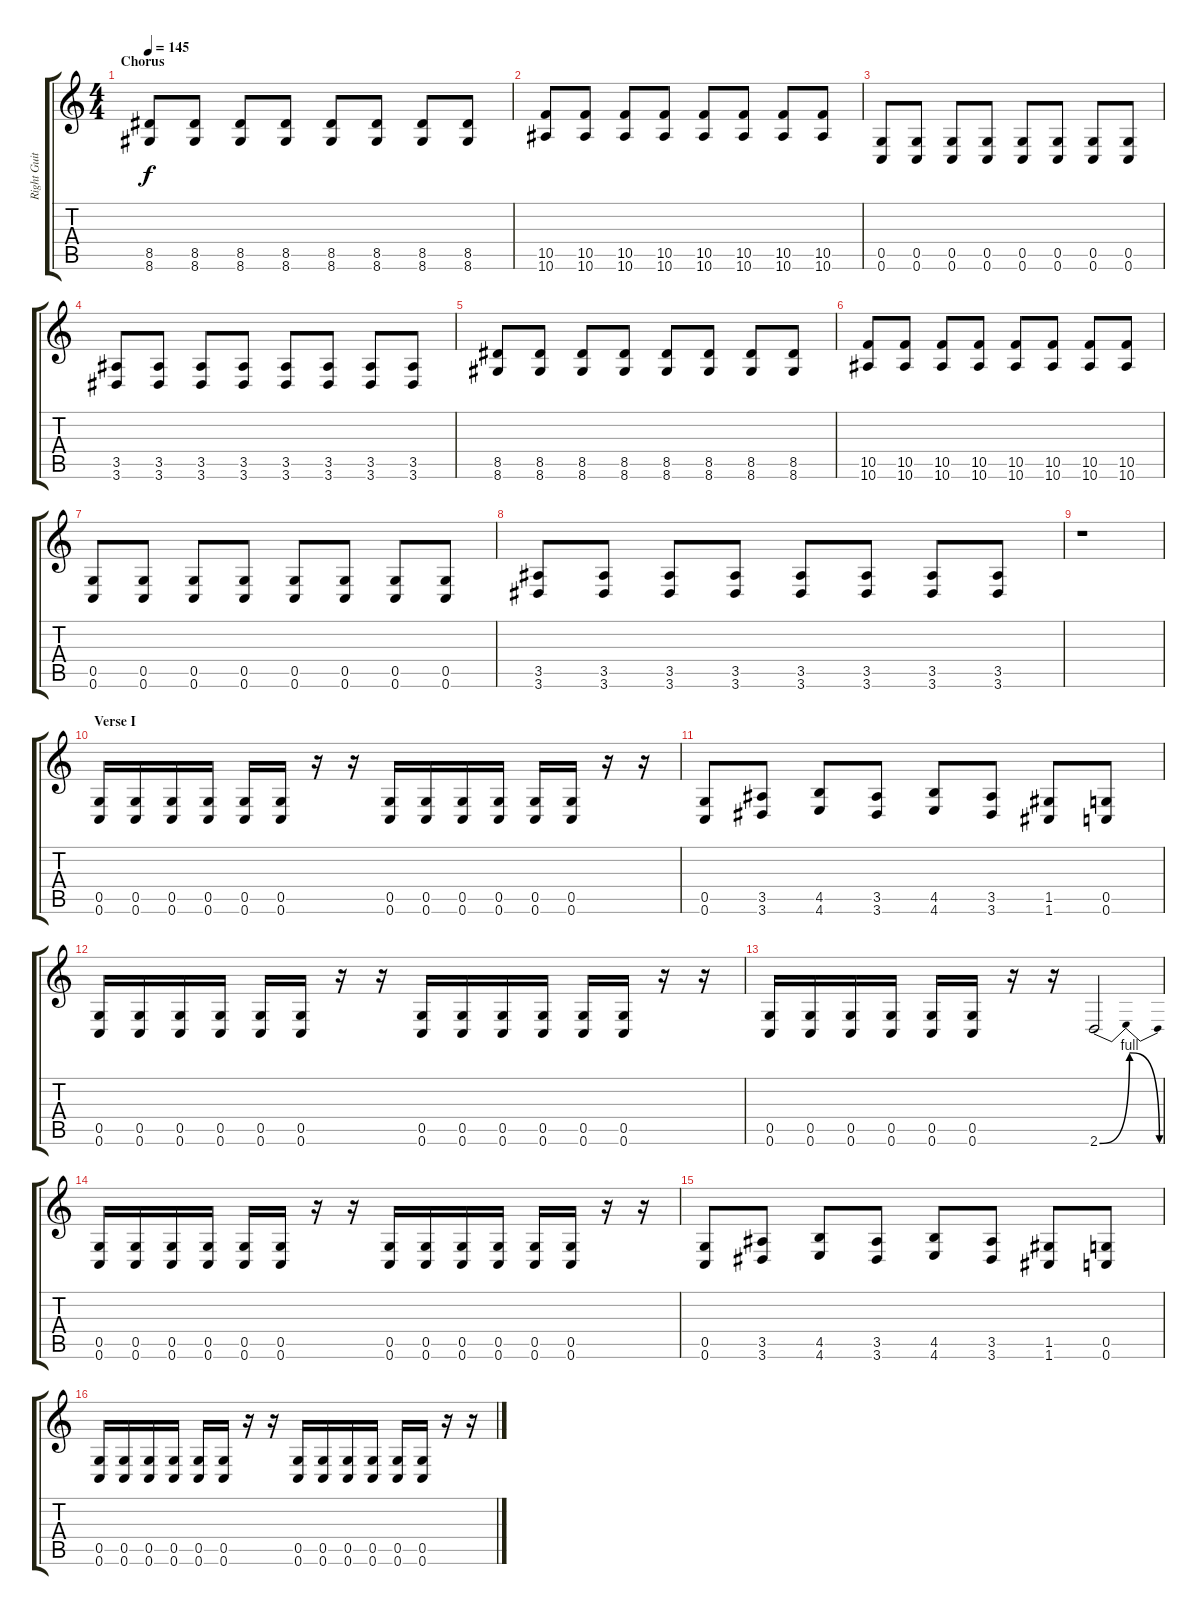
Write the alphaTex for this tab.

\track ("Right Guitar" "Right Guit") {instrument distortionguitar}
\staff {score tabs}
\tuning (D4 A3 F3 C3 G2 C2) {hide}
\ts (4 4)
\section ("" "Chorus")
\tempo 145
\clef g2
\ks c
(8.5 8.6).8{dy f} (8.5 8.6).8 (8.5 8.6).8 (8.5 8.6).8 (8.5 8.6).8 (8.5 8.6).8 (8.5 8.6).8 (8.5 8.6).8 |
(10.5 10.6).8 (10.5 10.6).8 (10.5 10.6).8 (10.5 10.6).8 (10.5 10.6).8 (10.5 10.6).8 (10.5 10.6).8 (10.5 10.6).8 |
(0.5 0.6).8 (0.5 0.6).8 (0.5 0.6).8 (0.5 0.6).8 (0.5 0.6).8 (0.5 0.6).8 (0.5 0.6).8 (0.5 0.6).8 |
(3.5 3.6).8 (3.5 3.6).8 (3.5 3.6).8 (3.5 3.6).8 (3.5 3.6).8 (3.5 3.6).8 (3.5 3.6).8 (3.5 3.6).8 |
(8.5 8.6).8 (8.5 8.6).8 (8.5 8.6).8 (8.5 8.6).8 (8.5 8.6).8 (8.5 8.6).8 (8.5 8.6).8 (8.5 8.6).8 |
(10.5 10.6).8 (10.5 10.6).8 (10.5 10.6).8 (10.5 10.6).8 (10.5 10.6).8 (10.5 10.6).8 (10.5 10.6).8 (10.5 10.6).8 |
(0.5 0.6).8 (0.5 0.6).8 (0.5 0.6).8 (0.5 0.6).8 (0.5 0.6).8 (0.5 0.6).8 (0.5 0.6).8 (0.5 0.6).8 |
(3.5 3.6).8 (3.5 3.6).8 (3.5 3.6).8 (3.5 3.6).8 (3.5 3.6).8 (3.5 3.6).8 (3.5 3.6).8 (3.5 3.6).8 |
r.1 |
\section ("" "Verse I")
(0.5 0.6).16 (0.5 0.6).16 (0.5 0.6).16 (0.5 0.6).16 (0.5 0.6).16 (0.5 0.6).16 r.16 r.16 (0.5 0.6).16 (0.5 0.6).16 (0.5 0.6).16 (0.5 0.6).16 (0.5 0.6).16 (0.5 0.6).16 r.16 r.16 |
(0.5 0.6).8 (3.5 3.6).8 (4.5 4.6).8 (3.5 3.6).8 (4.5 4.6).8 (3.5 3.6).8 (1.5 1.6).8 (0.5 0.6).8 |
(0.5 0.6).16 (0.5 0.6).16 (0.5 0.6).16 (0.5 0.6).16 (0.5 0.6).16 (0.5 0.6).16 r.16 r.16 (0.5 0.6).16 (0.5 0.6).16 (0.5 0.6).16 (0.5 0.6).16 (0.5 0.6).16 (0.5 0.6).16 r.16 r.16 |
(0.5 0.6).16 (0.5 0.6).16 (0.5 0.6).16 (0.5 0.6).16 (0.5 0.6).16 (0.5 0.6).16 r.16 r.16 2.6{be (bendrelease 0 0 15 4 30 4 60 0)}.2 |
(0.5 0.6).16 (0.5 0.6).16 (0.5 0.6).16 (0.5 0.6).16 (0.5 0.6).16 (0.5 0.6).16 r.16 r.16 (0.5 0.6).16 (0.5 0.6).16 (0.5 0.6).16 (0.5 0.6).16 (0.5 0.6).16 (0.5 0.6).16 r.16 r.16 |
(0.5 0.6).8 (3.5 3.6).8 (4.5 4.6).8 (3.5 3.6).8 (4.5 4.6).8 (3.5 3.6).8 (1.5 1.6).8 (0.5 0.6).8 |
(0.5 0.6).16 (0.5 0.6).16 (0.5 0.6).16 (0.5 0.6).16 (0.5 0.6).16 (0.5 0.6).16 r.16 r.16 (0.5 0.6).16 (0.5 0.6).16 (0.5 0.6).16 (0.5 0.6).16 (0.5 0.6).16 (0.5 0.6).16 r.16 r.16
